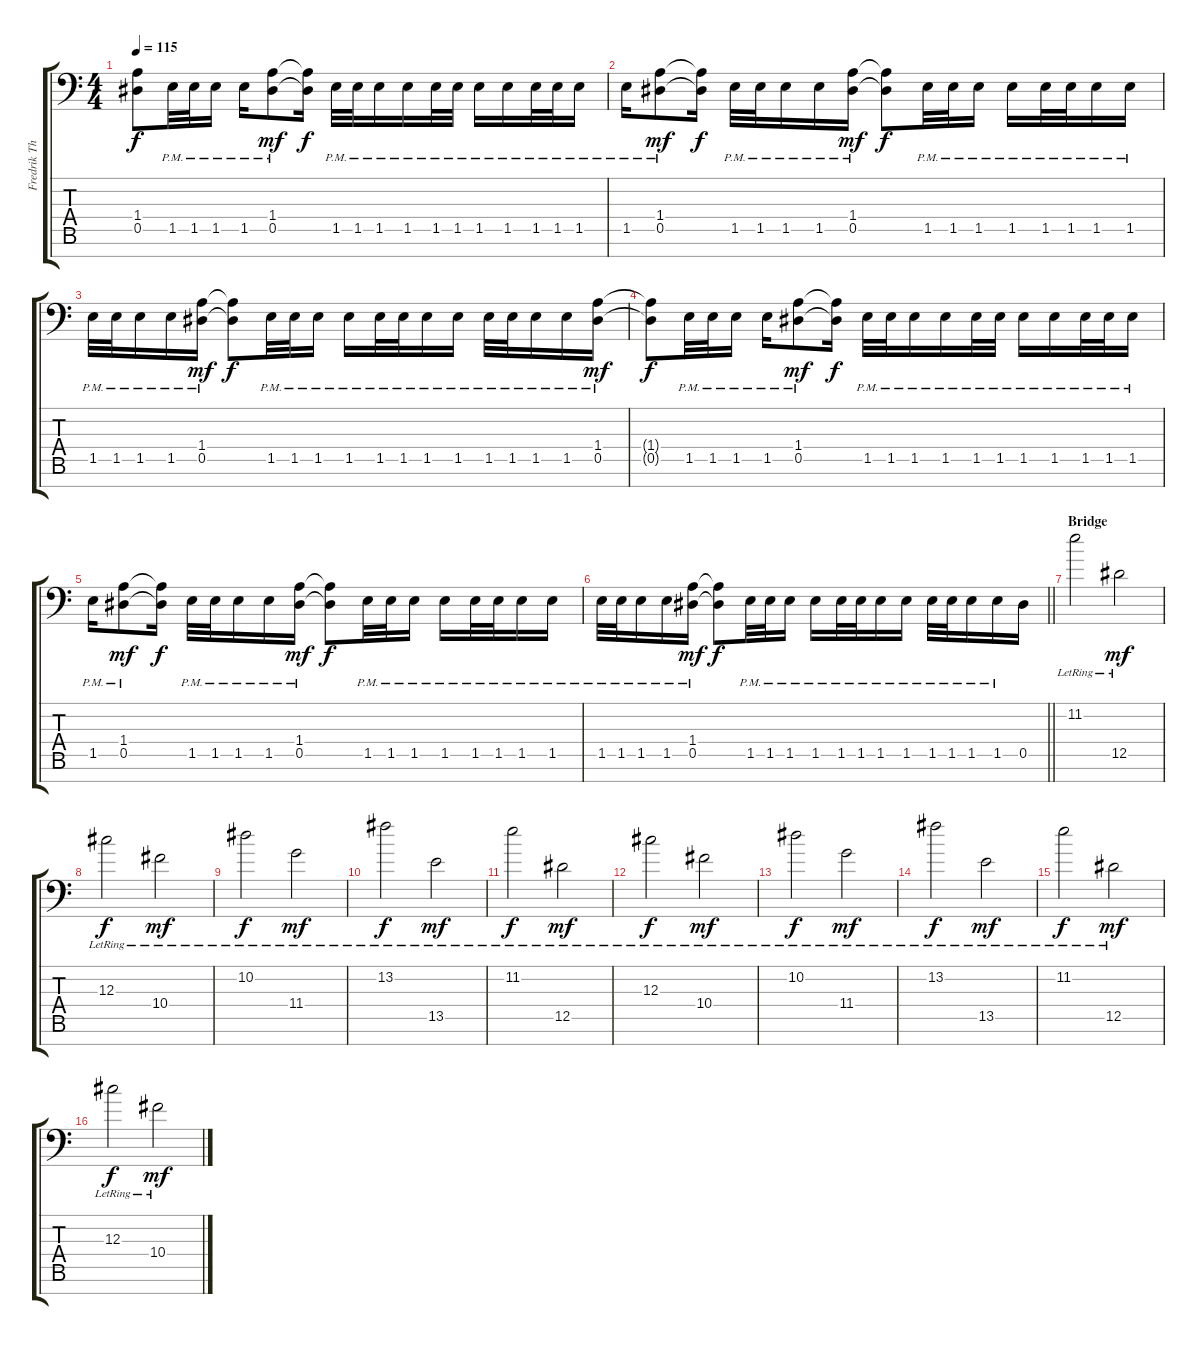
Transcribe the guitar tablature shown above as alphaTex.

\track ("Fredrik Thordendal (Guitar 1)" "Fredrik Th") {instrument distortionguitar}
\staff {score tabs}
\tuning (Bb3 F3 Db3 Ab2 Eb2 Bb1 F1) {hide}
\ts (4 4)
\tempo 115
\clef f4
\ks c
(1.4{t} 0.5{t}).8{dy f} 1.5{pm}.32 1.5{pm}.32 1.5{pm}.16 1.5{pm}.16 (1.4{pm} 0.5{pm}).8{dy mf} (1.4{t} 0.5{t}).16{dy f} 1.5{pm}.32 1.5{pm}.32 1.5{pm}.16 1.5{pm}.16 1.5{pm}.32 1.5{pm}.32 1.5{pm}.16 1.5{pm}.16 1.5{pm}.32 1.5{pm}.32 1.5{pm}.16 |
1.5{pm}.16 (1.4{pm} 0.5{pm}).8{dy mf} (1.4{t} 0.5{t}).16{dy f} 1.5{pm}.32 1.5{pm}.32 1.5{pm}.16 1.5{pm}.16 (1.4{pm} 0.5{pm}).16{dy mf} (1.4{t} 0.5{t}).8{dy f} 1.5{pm}.32 1.5{pm}.32 1.5{pm}.16 1.5{pm}.16 1.5{pm}.32 1.5{pm}.32 1.5{pm}.16 1.5{pm}.16 |
1.5{pm}.32 1.5{pm}.32 1.5{pm}.16 1.5{pm}.16 (1.4{pm} 0.5{pm}).16{dy mf} (1.4{t} 0.5{t}).8{dy f} 1.5{pm}.32 1.5{pm}.32 1.5{pm}.16 1.5{pm}.16 1.5{pm}.32 1.5{pm}.32 1.5{pm}.16 1.5{pm}.16 1.5{pm}.32 1.5{pm}.32 1.5{pm}.16 1.5{pm}.16 (1.4{pm} 0.5{pm}).16{dy mf} |
(1.4{t} 0.5{t}).8{dy f} 1.5{pm}.32 1.5{pm}.32 1.5{pm}.16 1.5{pm}.16 (1.4{pm} 0.5{pm}).8{dy mf} (1.4{t} 0.5{t}).16{dy f} 1.5{pm}.32 1.5{pm}.32 1.5{pm}.16 1.5{pm}.16 1.5{pm}.32 1.5{pm}.32 1.5{pm}.16 1.5{pm}.16 1.5{pm}.32 1.5{pm}.32 1.5{pm}.16 |
1.5{pm}.16 (1.4{pm} 0.5{pm}).8{dy mf} (1.4{t} 0.5{t}).16{dy f} 1.5{pm}.32 1.5{pm}.32 1.5{pm}.16 1.5{pm}.16 (1.4{pm} 0.5{pm}).16{dy mf} (1.4{t} 0.5{t}).8{dy f} 1.5{pm}.32 1.5{pm}.32 1.5{pm}.16 1.5{pm}.16 1.5{pm}.32 1.5{pm}.32 1.5{pm}.16 1.5{pm}.16 |
\barLineRight lightlight
1.5{pm}.32 1.5{pm}.32 1.5{pm}.16 1.5{pm}.16 (1.4{pm} 0.5{pm}).16{dy mf} (1.4{t} 0.5{t}).8{dy f} 1.5{pm}.32 1.5{pm}.32 1.5{pm}.16 1.5{pm}.16 1.5{pm}.32 1.5{pm}.32 1.5{pm}.16 1.5{pm}.16 1.5{pm}.32 1.5{pm}.32 1.5{pm}.16 1.5{pm}.16 0.5.16 |
\section ("" "Bridge")
11.2{lr}.2{volume 8 instrument electricguitarjazz} 12.5{lr}.2{dy mf} |
12.3{lr}.2{dy f} 10.4{lr}.2{dy mf} |
10.2{lr}.2{dy f} 11.4{lr}.2{dy mf} |
13.2{lr}.2{dy f} 13.5{lr}.2{dy mf} |
11.2{lr}.2{dy f} 12.5{lr}.2{dy mf} |
12.3{lr}.2{dy f} 10.4{lr}.2{dy mf} |
10.2{lr}.2{dy f} 11.4{lr}.2{dy mf} |
13.2{lr}.2{dy f} 13.5{lr}.2{dy mf} |
11.2{lr}.2{dy f} 12.5{lr}.2{dy mf} |
12.3{lr}.2{dy f} 10.4{lr}.2{dy mf}
